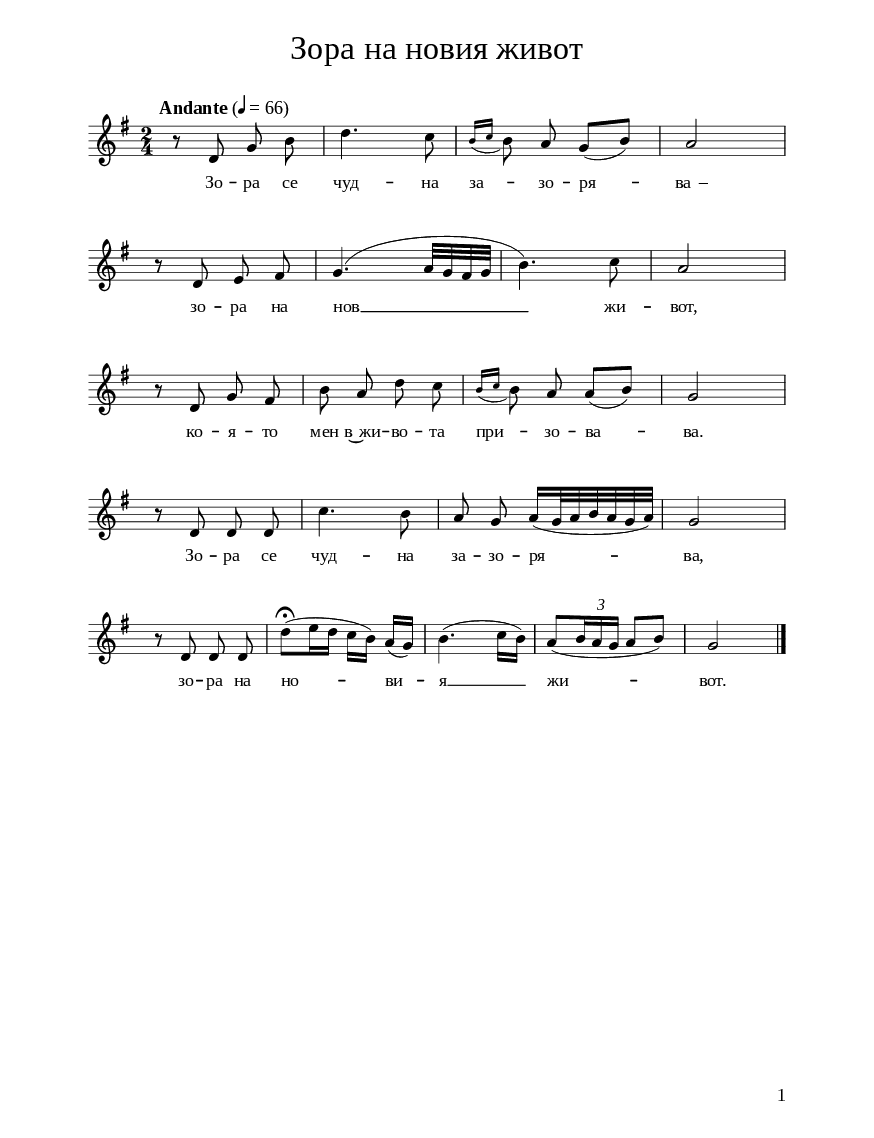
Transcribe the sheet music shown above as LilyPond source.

\version "2.24.2"

% include paper part and global functions
\include "include/globals.ily"

\bookpart {

  \label #'ref215
  \tocItem \markup "Зора на новия живот"
  \include "include/bookpart-paper.ily"
  \score {
    \include "include/score-layout.ily"

    \new Voice \absolute {
      \clef treble
      \key g \major
      \time 2/4
      \tempoFunc "Andante" 4 "66"
      \autoBeamOff
      r8  d'8  g'8  b'8 | % 2
      d''4.  c''8 | % 3
      \acciaccatura {  b'16 [  c''16 ] }  b'8
      a'8  g'8 ( [  b'8 ) ] | % 4
      a'2 \break | % 5
      r8  d'8  e'8  fis'8 | % 6
      g'4. (  a'32 [  g'32  fis'32  g'32
      ] | % 7
      b'4. )  c''8 | % 8
      a'2 \break | % 9
      r8  d'8  g'8  fis'8 |
      b'8  a'8  d''8  c''8 | % 11
      \acciaccatura {  b'16 [  c''16 ] }  b'8
      a'8  a'8 ( [  b'8 ) ] | % 12
      g'2 \break | % 13
      r8  d'8  d'8  d'8 | % 14
      c''4.  b'8 | % 15
      a'8  g'8  a'16 ( [  g'32  a'32
      b'32  a'32  g'32  a'32 ) ] | % 16
      g'2 \break | % 17
      r8  d'8  d'8  d'8 | % 18
      d''8 ( ^\fermata [  e''16  d''16 ]
      c''16 [  b'16 ) ]  a'16 ( [  g'16 )
      ] | % 19
      b'4. (  c''16 [  b'16 ) ] |
      a'8 ( [ \once \omit TupletBracket
      \times 2/3  {
        b'16  a'16  g'16 ]
      }
      a'8 [  b'8 ) ] | % 21
      g'2 \bar "|."
    }


    \addlyrics {
      Зо -- ра се чуд -- на за --
      зо -- ря -- "ва  –" зо -- ра на нов __
      жи -- вот, ко --
      я -- то мен в~жи -- во -- та
      при -- зо -- ва -- ва. Зо --
      ра се чуд -- на за -- зо -- ря --
      ва, зо -- ра на
      но -- ви -- я __
      жи -- вот.}

      \header {
        title = \titleFunc "Зора на новия живот" "Zora na Novija život"
      }

      \midi{}

    } % score


  } % bookpart

  % Più mosso
  %
